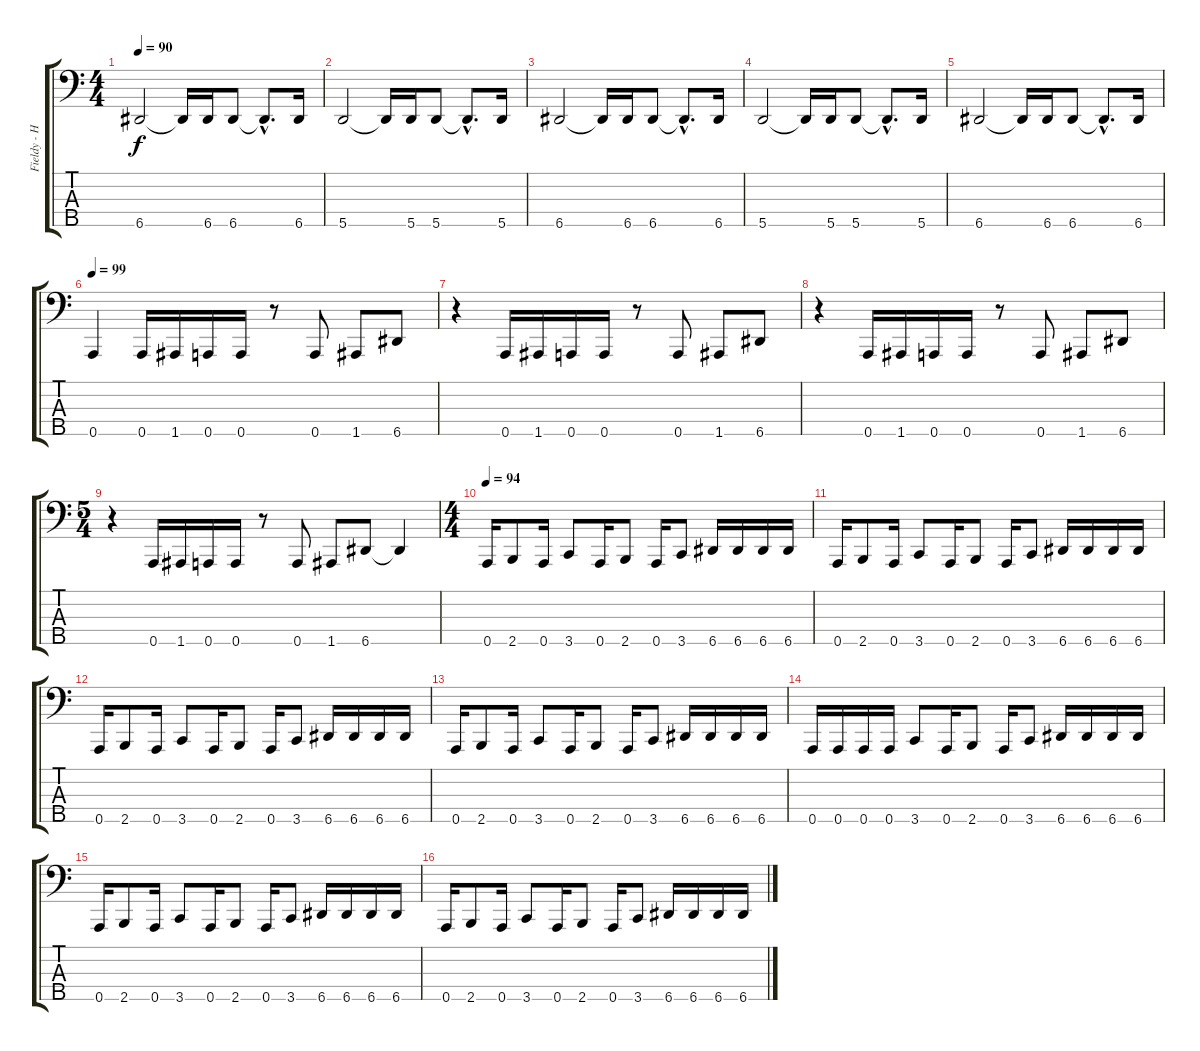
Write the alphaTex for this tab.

\track ("Fieldy - Heavy Slap" "Fieldy - H") {instrument slapbass1}
\staff {score tabs}
\tuning (F2 C2 G1 D1 A0) {hide}
\ts (4 4)
\tempo 90
\clef f4
\ks c
6.5.2{dy f} 6.5{t}.16 6.5.16 6.5.8 6.5{hac t}.8{d} 6.5.16 |
5.5.2 5.5{t}.16 5.5.16 5.5.8 5.5{hac t}.8{d} 5.5.16 |
6.5.2 6.5{t}.16 6.5.16 6.5.8 6.5{hac t}.8{d} 6.5.16 |
5.5.2 5.5{t}.16 5.5.16 5.5.8 5.5{hac t}.8{d} 5.5.16 |
6.5.2 6.5{t}.16 6.5.16 6.5.8 6.5{hac t}.8{d} 6.5.16 |
\tempo 99
0.5.4 0.5.16 1.5.16 0.5.16 0.5.16 r.8 0.5.8 1.5.8 6.5.8 |
r.4 0.5.16 1.5.16 0.5.16 0.5.16 r.8 0.5.8 1.5.8 6.5.8 |
r.4 0.5.16 1.5.16 0.5.16 0.5.16 r.8 0.5.8 1.5.8 6.5.8 |
\ts (5 4)
r.4 0.5.16 1.5.16 0.5.16 0.5.16 r.8 0.5.8 1.5.8 6.5.8 6.5{t}.4 |
\ts (4 4)
\tempo 94
0.5.16 2.5.8 0.5.16 3.5.8 0.5.16 2.5.8 0.5.16 3.5.8 6.5.16 6.5.16 6.5.16 6.5.16 |
0.5.16 2.5.8 0.5.16 3.5.8 0.5.16 2.5.8 0.5.16 3.5.8 6.5.16 6.5.16 6.5.16 6.5.16 |
0.5.16 2.5.8 0.5.16 3.5.8 0.5.16 2.5.8 0.5.16 3.5.8 6.5.16 6.5.16 6.5.16 6.5.16 |
0.5.16 2.5.8 0.5.16 3.5.8 0.5.16 2.5.8 0.5.16 3.5.8 6.5.16 6.5.16 6.5.16 6.5.16 |
0.5.16 0.5.16 0.5.16 0.5.16 3.5.8 0.5.16 2.5.8 0.5.16 3.5.8 6.5.16 6.5.16 6.5.16 6.5.16 |
0.5.16 2.5.8 0.5.16 3.5.8 0.5.16 2.5.8 0.5.16 3.5.8 6.5.16 6.5.16 6.5.16 6.5.16 |
0.5.16 2.5.8 0.5.16 3.5.8 0.5.16 2.5.8 0.5.16 3.5.8 6.5.16 6.5.16 6.5.16 6.5.16
